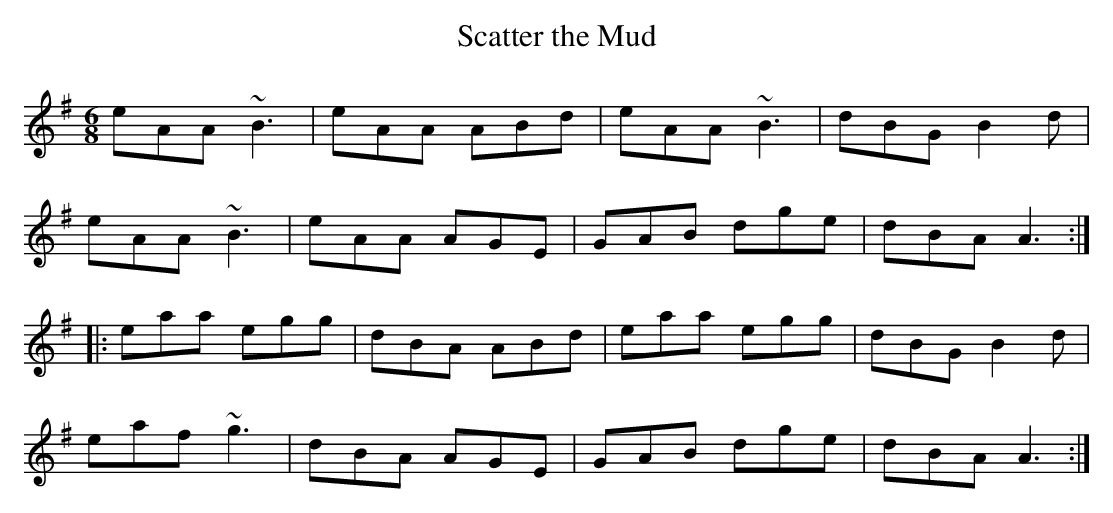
X:1
T:Scatter the Mud
M:6/8
L:1/8
K:ADor
eAA ~B3|eAA ABd|eAA ~B3|dBG B2d|!
eAA ~B3|eAA AGE|GAB dge|dBA A3:|!
|:eaa egg|dBA ABd|eaa egg|dBG B2d|!
eaf ~g3|dBA AGE|GAB dge|dBA A3:|]!
